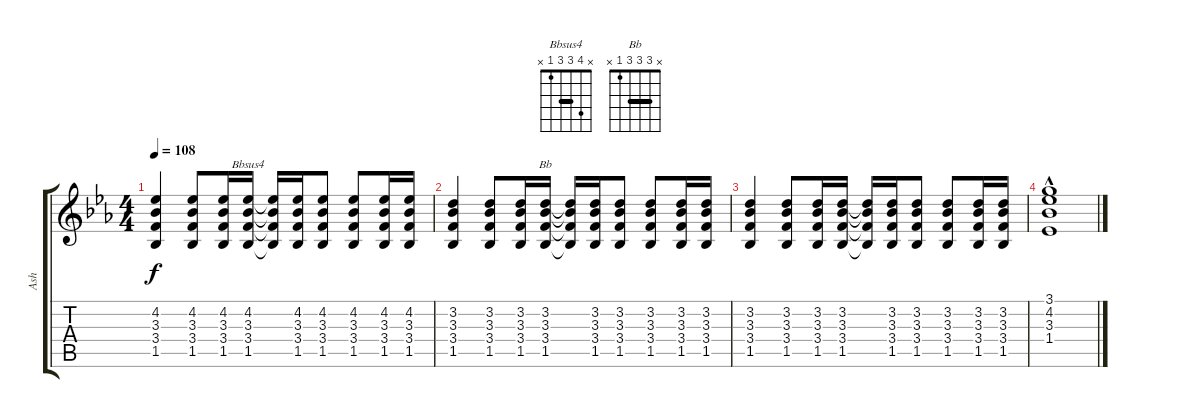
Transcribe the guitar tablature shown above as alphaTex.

\track ("Ash" "Ash") {instrument electricguitarclean}
\staff {score tabs}
\tuning (E4 B3 G3 D3 A2 E2) {hide}
\chord ("Bbsus4" x 4 3 3 1 x) {barre 3}
\chord ("Bb" x 3 3 3 1 x) {barre 3}
\ts (4 4)
\tempo 108
\clef g2
\ks eb
(4.2 3.3 3.4 1.5).4{dy f} (4.2 3.3 3.4 1.5).8 (4.2 3.3 3.4 1.5).16 (4.2 3.3 3.4 1.5).16{ch "Bbsus4"} (4.2{t} 3.3{t} 3.4{t} 1.5{t}).16 (4.2 3.3 3.4 1.5).16 (4.2 3.3 3.4 1.5).8 (4.2 3.3 3.4 1.5).8 (4.2 3.3 3.4 1.5).16 (4.2 3.3 3.4 1.5).16 |
(3.2 3.3 3.4 1.5).4 (3.2 3.3 3.4 1.5).8 (3.2 3.3 3.4 1.5).16 (3.2 3.3 3.4 1.5).16{ch "Bb"} (3.2{t} 3.3{t} 3.4{t} 1.5{t}).16 (3.2 3.3 3.4 1.5).16 (3.2 3.3 3.4 1.5).8 (3.2 3.3 3.4 1.5).8 (3.2 3.3 3.4 1.5).16 (3.2 3.3 3.4 1.5).16 |
(3.2 3.3 3.4 1.5).4 (3.2 3.3 3.4 1.5).8 (3.2 3.3 3.4 1.5).16 (3.2 3.3 3.4 1.5).16 (3.2{t} 3.3{t} 3.4{t} 1.5{t}).16 (3.2 3.3 3.4 1.5).16 (3.2 3.3 3.4 1.5).8 (3.2 3.3 3.4 1.5).8 (3.2 3.3 3.4 1.5).16 (3.2 3.3 3.4 1.5).16 |
(3.1 4.2 3.3 1.4{hac}).1
